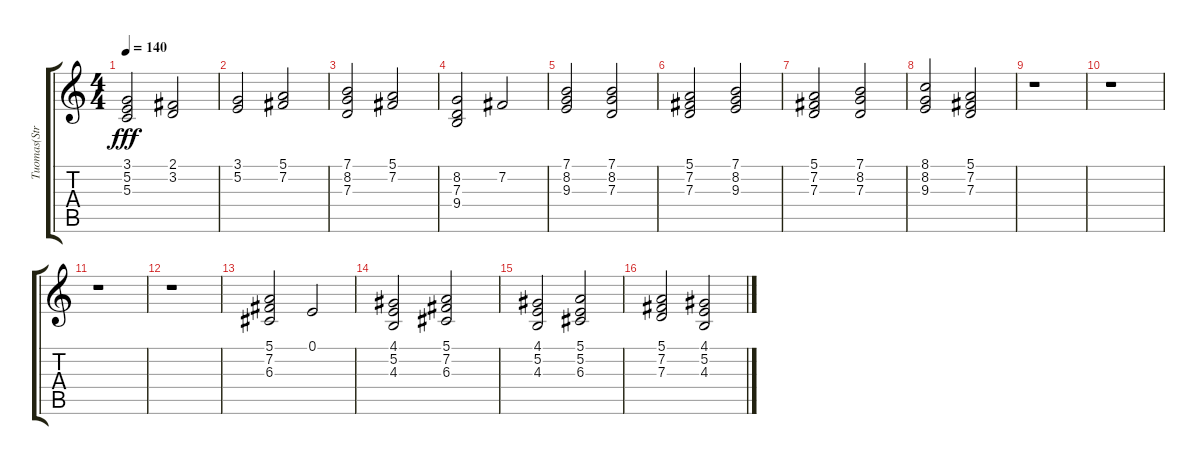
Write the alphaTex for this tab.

\track ("Tuomas(Strings)" "Tuomas(Str") {instrument stringensemble1}
\staff {score tabs}
\tuning (E4 B3 G3 D3 A2 E2) {hide}
\ts (4 4)
\tempo 140
\clef g2
\ks c
(3.1 5.2 5.3).2{dy fff} (2.1 3.2).2 |
(3.1 5.2).2 (5.1 7.2).2 |
(7.1 8.2 7.3).2 (5.1 7.2).2 |
(8.2 7.3 9.4).2 7.2.2 |
(7.1 8.2 9.3).2 (7.1 8.2 7.3).2 |
(5.1 7.2 7.3).2 (7.1 8.2 9.3).2 |
(5.1 7.2 7.3).2 (7.1 8.2 7.3).2 |
(8.1 8.2 9.3).2 (5.1 7.2 7.3).2 |
r.1{instrument stringensemble1} |
r.1 |
r.1 |
r.1 |
(5.1 7.2 6.3).2{instrument choiraahs} 0.1.2 |
(4.1 5.2 4.3).2 (5.1 7.2 6.3).2 |
(4.1 5.2 4.3).2 (5.1 5.2 6.3).2 |
(5.1 7.2 7.3).2 (4.1 5.2 4.3).2
